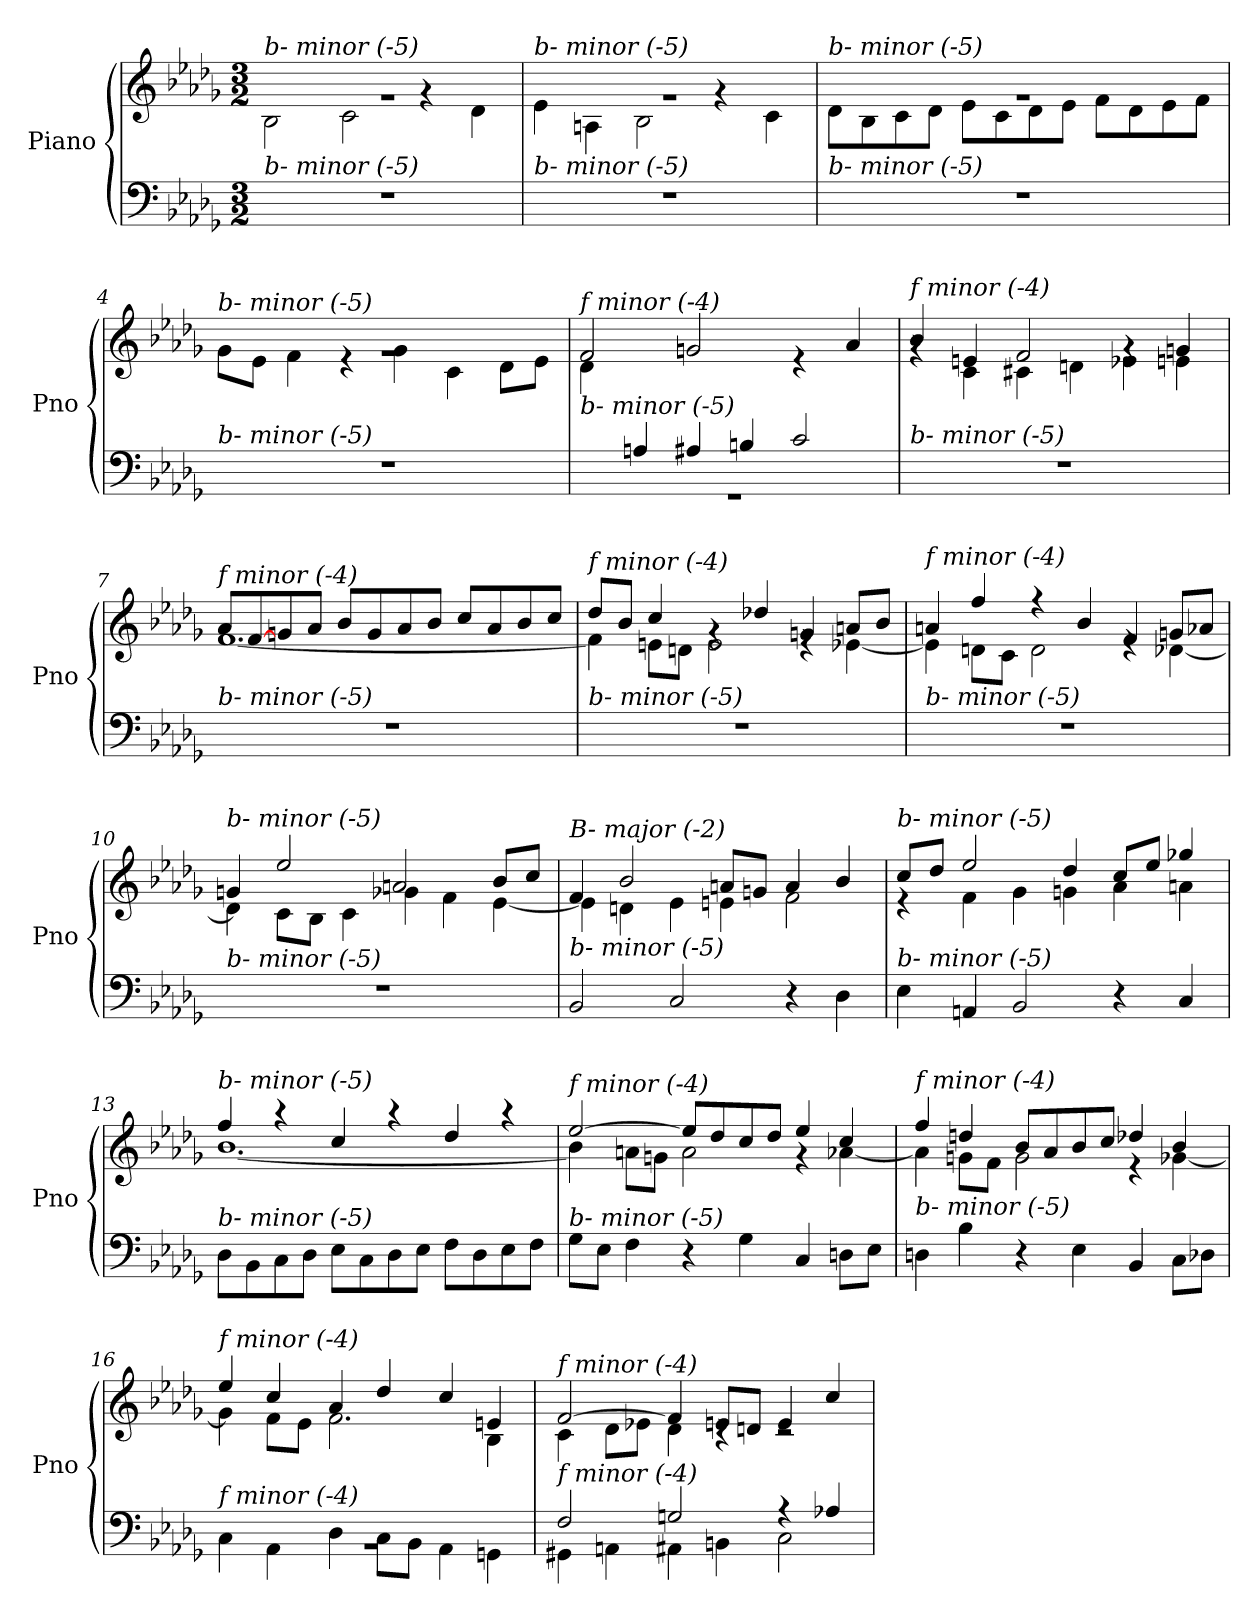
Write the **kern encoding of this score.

**kern	**kern
*part1	*part1
*staff2	*staff1
*I"Piano	*
*I'Pno	*
*clefF4	*clefG2
*k[b-e-a-d-g-]	*k[b-e-a-d-g-]
*M3/2	*M3/2
=1	=1
*	*^
!	!LO:TX:i:t=b- minor (-5)	!
!LO:TX:i:t=b- minor (-5)	!	!
1.r	1.rg	2B-\
.	.	2c\
.	.	4rg
.	.	4d-\
=2	=2	=2
!	!LO:TX:i:t=b- minor (-5)	!
!LO:TX:i:t=b- minor (-5)	!	!
1.r	1.rg	4e-\
.	.	4An\
.	.	2B-\
.	.	4rg
.	.	4c\
=3	=3	=3
!	!LO:TX:i:t=b- minor (-5)	!
!LO:TX:i:t=b- minor (-5)	!	!
1.r	1.rg	8d-\L
.	.	8B-\
.	.	8c\
.	.	8d-\J
.	.	8e-\L
.	.	8c\
.	.	8d-\
.	.	8e-\J
.	.	8f\L
.	.	8d-\
.	.	8e-\
.	.	8f\J
=4	=4	=4
!	!LO:TX:i:t=b- minor (-5)	!
!LO:TX:i:t=b- minor (-5)	!	!
1.r	1.rg	8g-\L
.	.	8e-\J
.	.	4f\
.	.	4r
.	.	4g-\
.	.	4c\
.	.	8d-\L
.	.	8e-\J
!!LO:LB:g=z	!!
=5	=5	=5
*^	*	*
!	!	!LO:TX:i:t=f minor (-4)	!
!LO:TX:i:t=b- minor (-5)	!	!	!
1.rGG	4ryy	2f/	4d-\
.	4An/	.	1ryy
.	4A#Xi/	2gn/	.
.	4Bn/	.	.
.	2c/	4re	.
.	.	4a-/	4ryy
*v	*v	*	*
=6	=6	=6
!	!LO:TX:i:t=f minor (-4)	!
!LO:TX:i:t=b- minor (-5)	!	!
1.r	4b-/	4rg
.	4en/	4c\
.	2f/	4c#Xi\
.	.	4dn\
.	4rg	4e-X\
.	4gn/	4en\
=7	=7	=7
!	!LO:TX:i:t=f minor (-4)	!
!LO:TX:i:t=b- minor (-5)	!	!
1.r	8a-/L	[1.f
.	[8f/	.
.	8gn/	.
.	8a-/J	.
.	8b-/L	.
.	8g/	.
.	8a-/	.
.	8b-/J	.
.	8cc/L	.
.	8a-/	.
.	8b-/	.
.	8cc/J	.
=8	=8	=8
!	!LO:TX:i:t=f minor (-4)	!
!LO:TX:i:t=b- minor (-5)	!	!
1.r	8dd-/L	4f\]
.	8b-/J	.
.	4cc/	8en\L
.	.	8dn\J
.	4rg	2e\
.	4dd-X/	.
.	4gn/	4re
.	8an/L	[4e-X\
.	8b-/J	.
!!LO:LB:g=z	!!
=9	=9	=9
!	!LO:TX:i:t=f minor (-4)	!
!LO:TX:i:t=b- minor (-5)	!	!
1.r	4an/	4e-\]
.	4ff/	8dn\L
.	.	8c\J
.	4r	2d\
.	4b-/	.
.	4f/	4re
.	8gn/L	[4d-X\
.	8a-X/J	.
=10	=10	=10
!	!LO:TX:i:t=b- minor (-5)	!
!LO:TX:i:t=b- minor (-5)	!	!
1.r	4gn/	4d-\]
.	2ee-/	8c\L
.	.	8B-\J
.	.	4c\
.	2an/	4g-X\
.	.	4f\
.	8b-/L	[4e-\
.	8cc/J	.
=11	=11	=11
!	!LO:TX:i:t=B- major (-2)	!
!LO:TX:i:t=b- minor (-5)	!	!
2BB-/	4f/	4e-\]
.	2b-/	4dn\
2C/	.	4e-\
.	8an/L	4en\
.	8gn/J	.
4r	4a/	2f\
4D-\	4b-/	.
=12	=12	=12
!	!LO:TX:i:t=b- minor (-5)	!
!LO:TX:i:t=b- minor (-5)	!	!
4E-\	8cc/L	4r
.	8dd-/J	.
4AAn/	2ee-/	4f\
2BB-/	.	4g-\
.	4dd-/	4gn\
4r	8cc/L	4a-\
.	8ee-/J	.
4C/	4gg-X/	4an\
!!LO:LB:g=z	!!
=13	=13	=13
!	!LO:TX:i:t=b- minor (-5)	!
!LO:TX:i:t=b- minor (-5)	!	!
8D-\L	4ff/	[1.b-
8BB-\	.	.
8C\	4r	.
8D-\J	.	.
8E-\L	4cc/	.
8C\	.	.
8D-\	4r	.
8E-\J	.	.
8F\L	4dd-/	.
8D-\	.	.
8E-\	4r	.
8F\J	.	.
=14	=14	=14
!	!LO:TX:i:t=f minor (-4)	!
!LO:TX:i:t=b- minor (-5)	!	!
8G-\L	[2ee-/	4b-\]
8E-\J	.	.
4F\	.	8an\L
.	.	8gn\J
4r	8ee-/L]	2a\
.	8dd-/	.
4G-\	8cc/	.
.	8dd-/J	.
4C/	4ee-/	4r
8Dn\L	4cc/	[4a-X\
8E-\J	.	.
=15	=15	=15
!	!LO:TX:i:t=f minor (-4)	!
!LO:TX:i:t=b- minor (-5)	!	!
4Dn\	4ff/	4a-\]
4B-\	4ddn/	8gn\L
.	.	8f\J
4r	8b-/L	2g\
.	8a-/	.
4E-\	8b-/	.
.	8cc/J	.
4BB-/	4dd-X/	4r
8C\L	4b-/	[4g-X\
8D-X\J	.	.
=16	=16	=16
*^	*	*
!	!	!LO:TX:i:t=f minor (-4)	!
!LO:TX:i:t=f minor (-4)	!	!	!
1.rBB	4C\	4ee-/	4g-\]
.	4AA-\	4cc/	8f\L
.	.	.	8e-\J
.	4D-\	4a-/	2.f\
.	8C\L	4dd-/	.
.	8BB-\J	.	.
.	4AA-\	4cc/	.
.	4GGn\	4en/	4B-\
!!LO:LB:g=z	!!
=17	=17	=17	=17
!	!	!LO:TX:i:t=f minor (-4)	!
!LO:TX:i:t=f minor (-4)	!	!	!
2F/	4GG#Xi\	[2f/	4c\
.	4AAn\	.	8d-\L
.	.	.	8e-X\J
2Gn/	4AA#Xi\	4f/]	4d-\
.	4BBn\	8en/L	4rc
.	.	8dn/J	.
4r	2C\	4e/	2rc
4A-X/	.	4cc/	.
*v	*v	*	*
*	*v	*v
=	=
*-	*-
